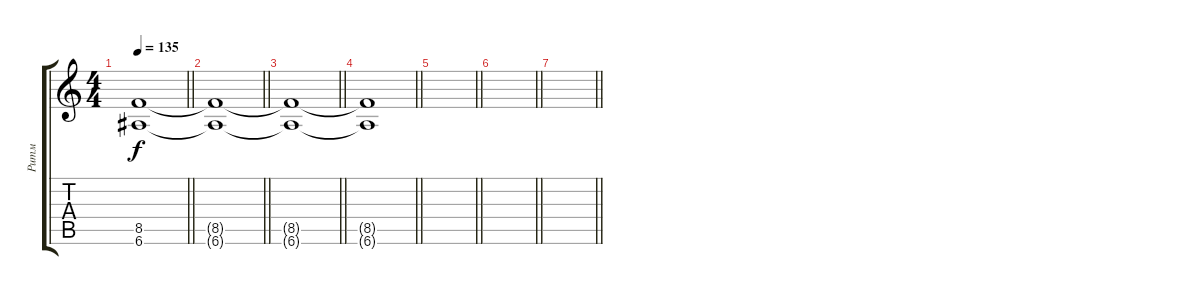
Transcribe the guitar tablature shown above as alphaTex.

\track ("Ритм " "Ритм ") {instrument distortionguitar}
\staff {score tabs}
\tuning (E4 B3 G3 D3 A2 E2) {hide}
\ts (4 4)
\tempo 135
\clef g2
\barLineRight lightlight
\ks c
(8.5 6.6).1{dy f} |
\barLineRight lightlight
(8.5{t} 6.6{t}).1 |
\barLineRight lightlight
(8.5{t} 6.6{t}).1 |
\barLineRight lightlight
(8.5{t} 6.6{t}).1 |
\barLineRight lightlight
|
\barLineRight lightlight
|
\barLineRight lightlight
